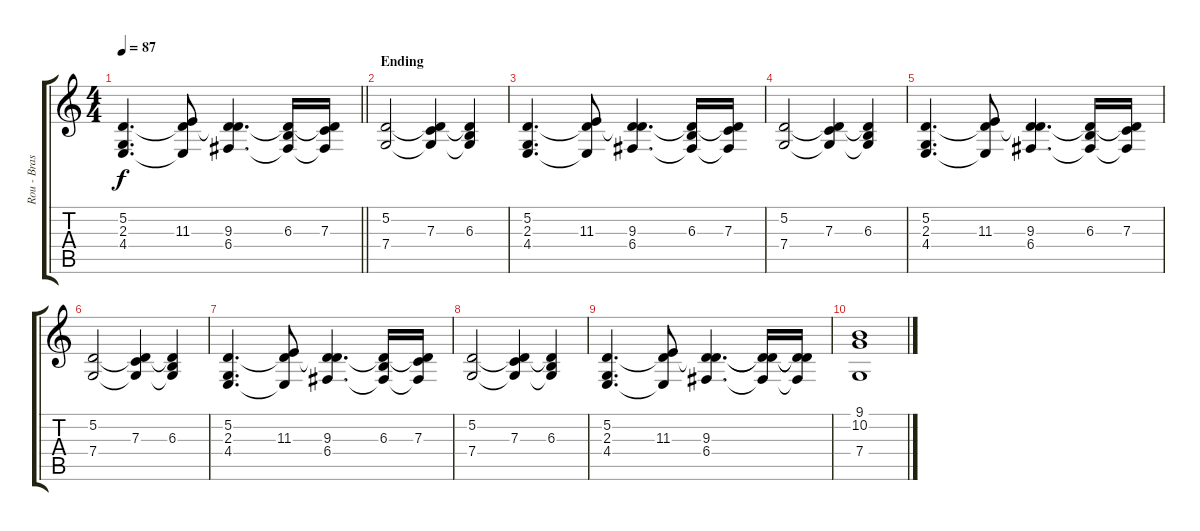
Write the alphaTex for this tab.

\track ("Rou - Brass" "Rou - Bras") {instrument trumpet}
\staff {score tabs}
\tuning (D4 A3 F3 C3 G2 C2) {hide}
\ts (4 4)
\tempo 87
\clef g2
\barLineRight lightlight
\ks c
(5.2 2.3 4.4).4{d dy f} (5.2{t} 11.3 4.4{t}).8 (5.2{t} 9.3 6.4).4{d} (5.2{t} 6.3 6.4{t}).16 (5.2{t} 7.3 6.4{t}).16 |
\section ("" "Ending")
(5.2 7.4).2{volume 15} (5.2{t} 7.3 7.4{t}).4 (5.2{t} 6.3 7.4{t}).4 |
(5.2 2.3 4.4).4{d} (5.2{t} 11.3 4.4{t}).8 (5.2{t} 9.3 6.4).4{d} (5.2{t} 6.3 6.4{t}).16 (5.2{t} 7.3 6.4{t}).16 |
(5.2 7.4).2 (5.2{t} 7.3 7.4{t}).4 (5.2{t} 6.3 7.4{t}).4 |
(5.2 2.3 4.4).4{d} (5.2{t} 11.3 4.4{t}).8 (5.2{t} 9.3 6.4).4{d} (5.2{t} 6.3 6.4{t}).16 (5.2{t} 7.3 6.4{t}).16 |
(5.2 7.4).2 (5.2{t} 7.3 7.4{t}).4 (5.2{t} 6.3 7.4{t}).4 |
(5.2 2.3 4.4).4{d} (5.2{t} 11.3 4.4{t}).8 (5.2{t} 9.3 6.4).4{d} (5.2{t} 6.3 6.4{t}).16 (5.2{t} 7.3 6.4{t}).16 |
(5.2 7.4).2 (5.2{t} 7.3 7.4{t}).4 (5.2{t} 6.3 7.4{t}).4 |
(5.2 2.3 4.4).4{d} (5.2{t} 11.3 4.4{t}).8 (5.2{t} 9.3 6.4).4{d} (5.2{t} 9.3{t} 6.4{t}).16 (5.2{t} 9.3{t} 6.4{t}).16 |
(9.1 10.2 7.4).1
